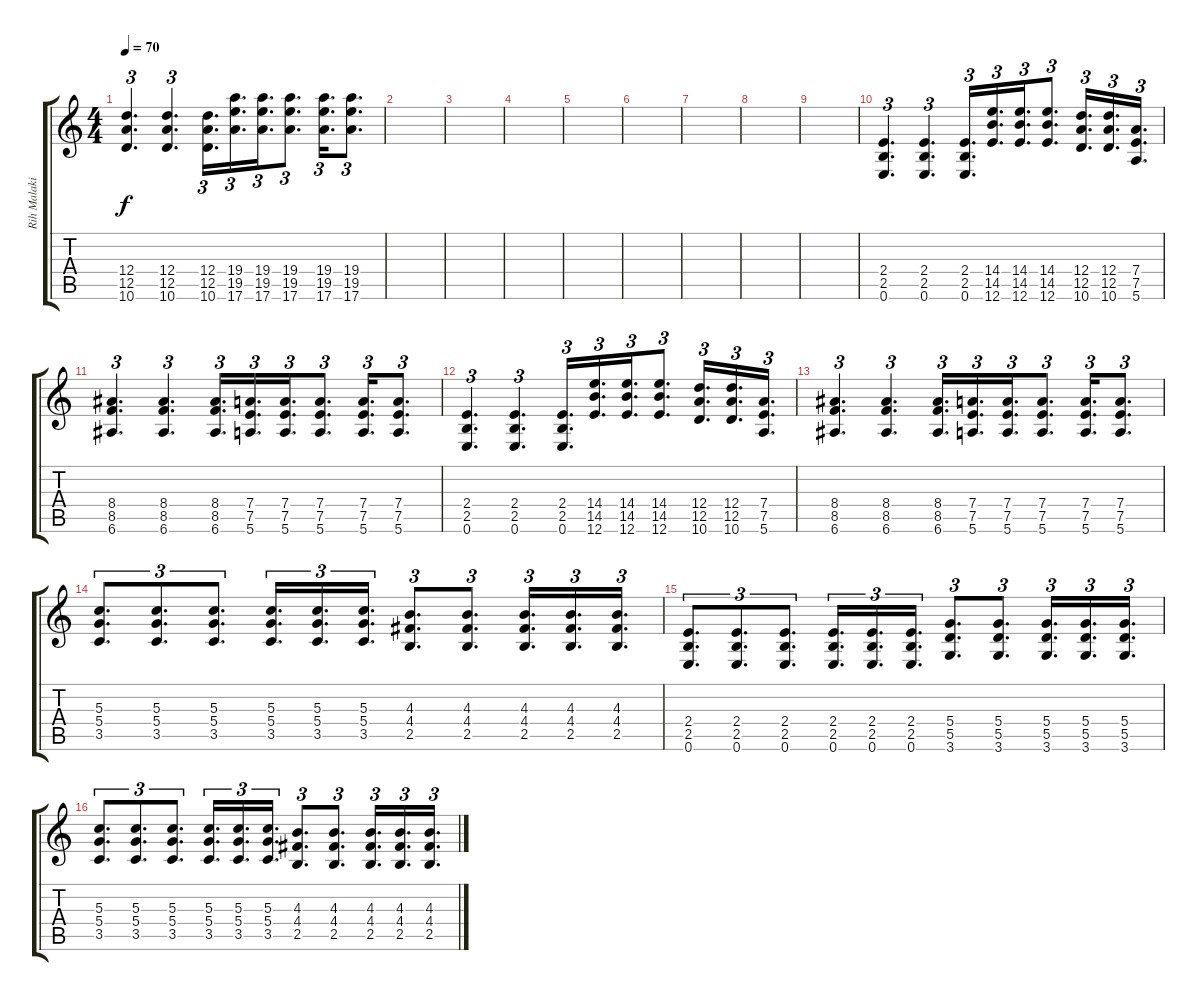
\track ("Rih Malakian" "Rih Malaki") {instrument distortionguitar}
\staff {score tabs}
\tuning (E4 B3 G3 D3 A2 E2) {hide}
\ts (4 4)
\tempo 70
\clef g2
\ks c
(12.4 12.5 10.6).4{d tu (3 2) dy f} (12.4 12.5 10.6).4{d tu (3 2)} (12.4 12.5 10.6).16{d tu (3 2)} (19.4 19.5 17.6).16{d tu (3 2)} (19.4 19.5 17.6).16{d tu (3 2)} (19.4 19.5 17.6).8{d tu (3 2)} (19.4 19.5 17.6).16{d tu (3 2)} (19.4 19.5 17.6).8{d tu (3 2)} |
|
|
|
|
|
|
|
|
(2.4 2.5 0.6).4{d tu (3 2)} (2.4 2.5 0.6).4{d tu (3 2)} (2.4 2.5 0.6).16{d tu (3 2)} (14.4 14.5 12.6).16{d tu (3 2)} (14.4 14.5 12.6).16{d tu (3 2)} (14.4 14.5 12.6).8{d tu (3 2)} (12.4 12.5 10.6).16{d tu (3 2)} (12.4 12.5 10.6).16{d tu (3 2)} (7.4 7.5 5.6).16{d tu (3 2)} |
(8.4 8.5 6.6).4{d tu (3 2)} (8.4 8.5 6.6).4{d tu (3 2)} (8.4 8.5 6.6).16{d tu (3 2)} (7.4 7.5 5.6).16{d tu (3 2)} (7.4 7.5 5.6).16{d tu (3 2)} (7.4 7.5 5.6).8{d tu (3 2)} (7.4 7.5 5.6).16{d tu (3 2)} (7.4 7.5 5.6).8{d tu (3 2)} |
(2.4 2.5 0.6).4{d tu (3 2)} (2.4 2.5 0.6).4{d tu (3 2)} (2.4 2.5 0.6).16{d tu (3 2)} (14.4 14.5 12.6).16{d tu (3 2)} (14.4 14.5 12.6).16{d tu (3 2)} (14.4 14.5 12.6).8{d tu (3 2)} (12.4 12.5 10.6).16{d tu (3 2)} (12.4 12.5 10.6).16{d tu (3 2)} (7.4 7.5 5.6).16{d tu (3 2)} |
(8.4 8.5 6.6).4{d tu (3 2)} (8.4 8.5 6.6).4{d tu (3 2)} (8.4 8.5 6.6).16{d tu (3 2)} (7.4 7.5 5.6).16{d tu (3 2)} (7.4 7.5 5.6).16{d tu (3 2)} (7.4 7.5 5.6).8{d tu (3 2)} (7.4 7.5 5.6).16{d tu (3 2)} (7.4 7.5 5.6).8{d tu (3 2)} |
(5.3 5.4 3.5).8{d tu (3 2)} (5.3 5.4 3.5).8{d tu (3 2)} (5.3 5.4 3.5).8{d tu (3 2)} (5.3 5.4 3.5).16{d tu (3 2)} (5.3 5.4 3.5).16{d tu (3 2)} (5.3 5.4 3.5).16{d tu (3 2)} (4.3 4.4 2.5).8{d tu (3 2)} (4.3 4.4 2.5).8{d tu (3 2)} (4.3 4.4 2.5).16{d tu (3 2)} (4.3 4.4 2.5).16{d tu (3 2)} (4.3 4.4 2.5).16{d tu (3 2)} |
(2.4 2.5 0.6).8{d tu (3 2)} (2.4 2.5 0.6).8{d tu (3 2)} (2.4 2.5 0.6).8{d tu (3 2)} (2.4 2.5 0.6).16{d tu (3 2)} (2.4 2.5 0.6).16{d tu (3 2)} (2.4 2.5 0.6).16{d tu (3 2)} (5.4 5.5 3.6).8{d tu (3 2)} (5.4 5.5 3.6).8{d tu (3 2)} (5.4 5.5 3.6).16{d tu (3 2)} (5.4 5.5 3.6).16{d tu (3 2)} (5.4 5.5 3.6).16{d tu (3 2)} |
(5.3 5.4 3.5).8{d tu (3 2)} (5.3 5.4 3.5).8{d tu (3 2)} (5.3 5.4 3.5).8{d tu (3 2)} (5.3 5.4 3.5).16{d tu (3 2)} (5.3 5.4 3.5).16{d tu (3 2)} (5.3 5.4 3.5).16{d tu (3 2)} (4.3 4.4 2.5).8{d tu (3 2)} (4.3 4.4 2.5).8{d tu (3 2)} (4.3 4.4 2.5).16{d tu (3 2)} (4.3 4.4 2.5).16{d tu (3 2)} (4.3 4.4 2.5).16{d tu (3 2)}
